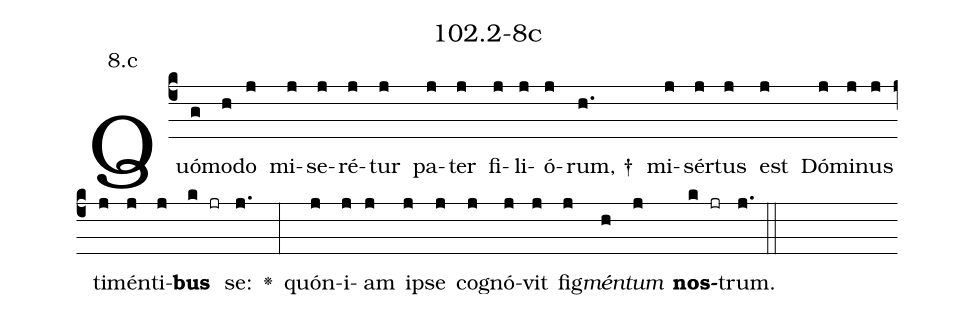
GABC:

name: 102.2-8c;
annotation: 8.c;
%%
(c4)Quó(g)mo(h)do(j) mi(j)se(j)ré(j)tur(j) pa(j)ter(j) fi(j)li(j)ó(j)rum, †(h.) mi(j)sér(j)tus(j) est(j) Dó(j)mi(j)nus(j) ti(j)mén(j)ti(j)<b>bus</b>(k jr) se:(j.) <v>\greheightstar</v>(:) quón(j)i(j)am(j) ip(j)se(j) co(j)gnó(j)vit(j) fig(j)<i>mén</i>(h)<i>tum</i>(j) <b>nos</b>(k jr)trum.(j.) (::)


%E(j) u(j) o(h) u(j) a(k) e.(j.) (::)
